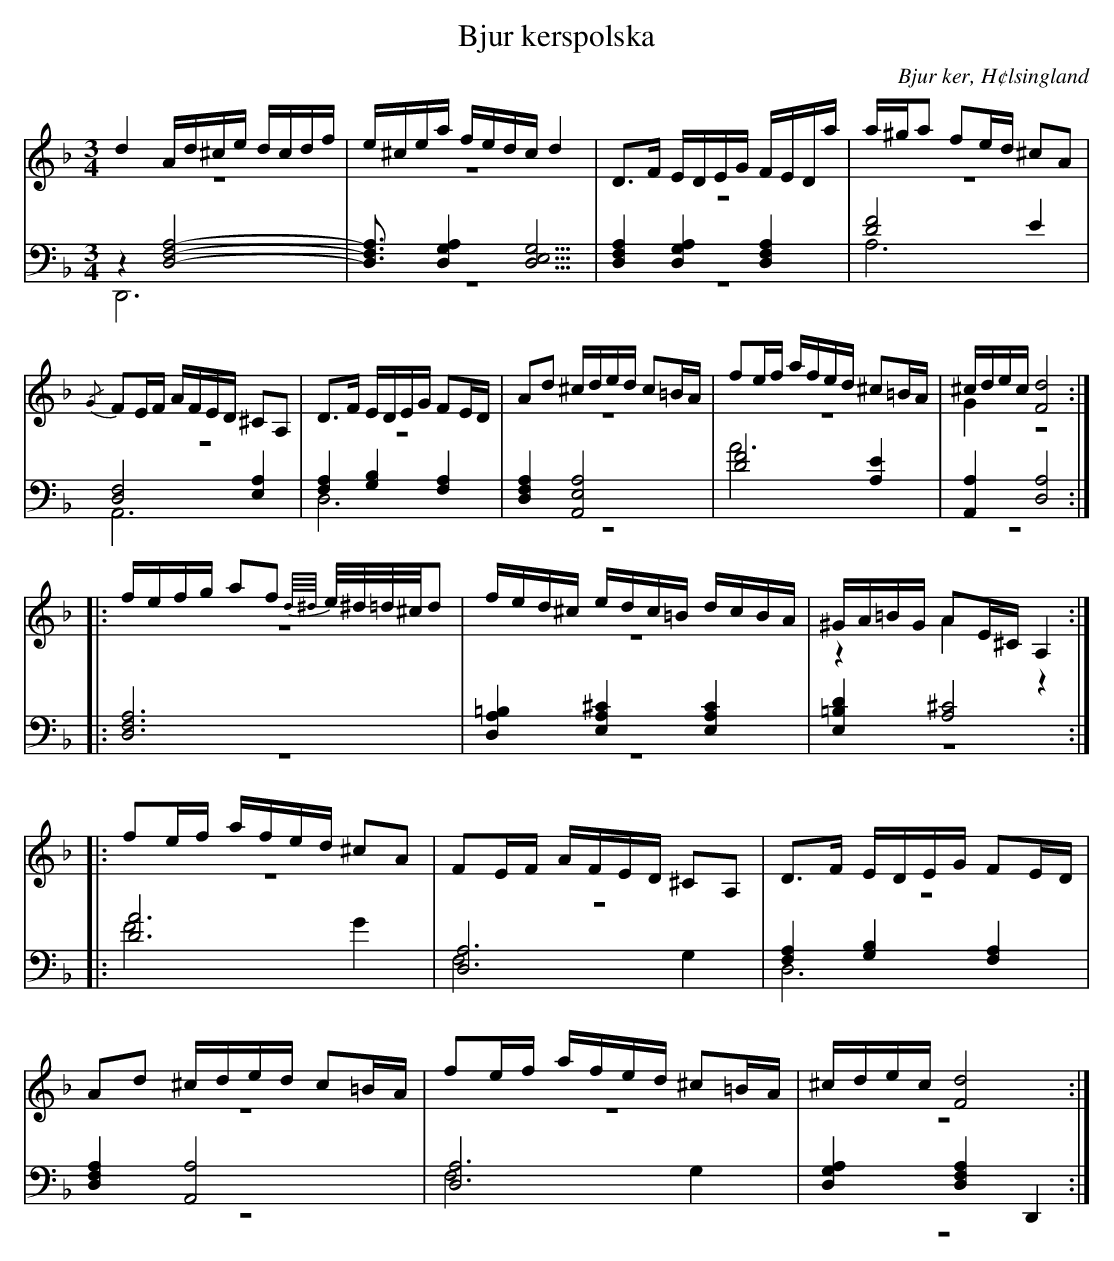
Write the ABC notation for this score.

X:1
T: Bjur kerspolska
O: Bjur ker, H¢lsingland
M: 3/4
L: 1/16
K: Dm
V:1
V:2 merge
V:3
V:4 merge
V:1
d4 Ad^ce dcdf |e^cea fedc d4|D2>F2 EDEG FEDa|a^ga2 f2ed ^c2A2|
{/G}F2EF AFED ^C2A,2|D2>F2 EDEG F2ED|A2d2 ^cded c2=BA|f2ef afed ^c2=BA|^cdec [F8d8]:|
|:fefg a2f2 {d//^d//}e/^d/=d/^c/d2 |fed^c edc=B dcBA|^GA=BG A2E^C A,4:|
|:f2ef afed ^c2A2|F2EF AFED ^C2A,2|D2>F2 EDEG F2ED|
A2d2 ^cded c2=BA|f2ef afed ^c2=BA|^cdec [F8d8]:|
V:2
z12|z12|z12|z12|
z12|z12|z12|z12|G4 z8:|
|:z12|z12|z4 A4 z4:|
|:z12|z12|z12|
z12|z12|z12:|
V:3 clef=bass
z4 [D,8F,8 A,8]-|[D,3F,3 A,3] [D,4G,4A,4] [D,5E,5G,5]|[D,4F,4A,4] [D,4G,4A,4] [D,4F,4A,4]|[D8F8] E4|
[D,8F,8] [E,4A,4]|[F,4A,4] [G,4B,4] [F,4A,4]|[D,4F,4A,4] [A,,8E,8A,8]|[D8F8] [A,4E4]|[A,,4A,4] [D,8A,8]:|
|:[D,12F,12A,12]|[D,4A,4=B,4] [E,4A,4^C4] [E,4A,4C4]|[E,4=B,4D4] [A,8^C8]:|
|:[D12A12]|[D,12A,12]|[F,4A,4] [G,4B,4] [F,4A,4]|
[D,4F,4A,4] [A,,8A,8]|[D,12A,12]|[D,4G,4A,4] [D,4F,4A,4] D,,4:|
V:4 clef=bass
D,,12|z12|z12|A,12|
A,,12|D,12|z12|A12|z12:|
|:z12|z12|z12:|
|:F8 G4|F,8 G,4|D,12|
z12|F,8 G,4|z12:|
